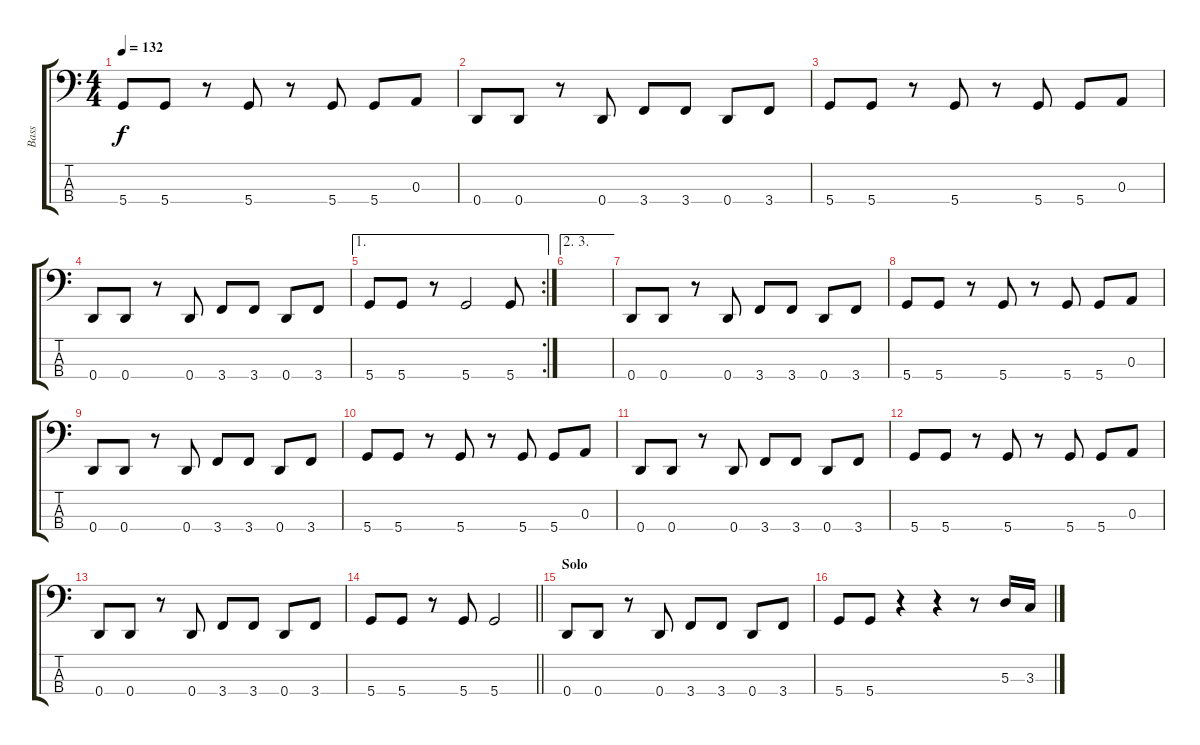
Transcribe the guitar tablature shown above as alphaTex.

\track ("Bass" "Bass") {instrument electricbassfinger}
\staff {score tabs}
\tuning (G2 D2 A1 D1) {hide}
\ts (4 4)
\tempo 132
\clef f4
\ks c
5.4.8{dy f} 5.4.8 r.8 5.4.8 r.8 5.4.8 5.4.8 0.3.8 |
0.4.8 0.4.8 r.8 0.4.8 3.4.8 3.4.8 0.4.8 3.4.8 |
5.4.8 5.4.8 r.8 5.4.8 r.8 5.4.8 5.4.8 0.3.8 |
0.4.8 0.4.8 r.8 0.4.8 3.4.8 3.4.8 0.4.8 3.4.8 |
\ae 1
\rc 2
5.4.8 5.4.8 r.8 5.4.2 5.4.8 |
\ae (2 3)
|
0.4.8 0.4.8 r.8 0.4.8 3.4.8 3.4.8 0.4.8 3.4.8 |
5.4.8 5.4.8 r.8 5.4.8 r.8 5.4.8 5.4.8 0.3.8 |
0.4.8 0.4.8 r.8 0.4.8 3.4.8 3.4.8 0.4.8 3.4.8 |
5.4.8 5.4.8 r.8 5.4.8 r.8 5.4.8 5.4.8 0.3.8 |
0.4.8 0.4.8 r.8 0.4.8 3.4.8 3.4.8 0.4.8 3.4.8 |
5.4.8 5.4.8 r.8 5.4.8 r.8 5.4.8 5.4.8 0.3.8 |
0.4.8 0.4.8 r.8 0.4.8 3.4.8 3.4.8 0.4.8 3.4.8 |
\barLineRight lightlight
5.4.8 5.4.8 r.8 5.4.8 5.4.2 |
\section ("" "Solo")
0.4.8 0.4.8 r.8 0.4.8 3.4.8 3.4.8 0.4.8 3.4.8 |
5.4.8 5.4.8 r.4 r.4 r.8 5.3.16 3.3.16
